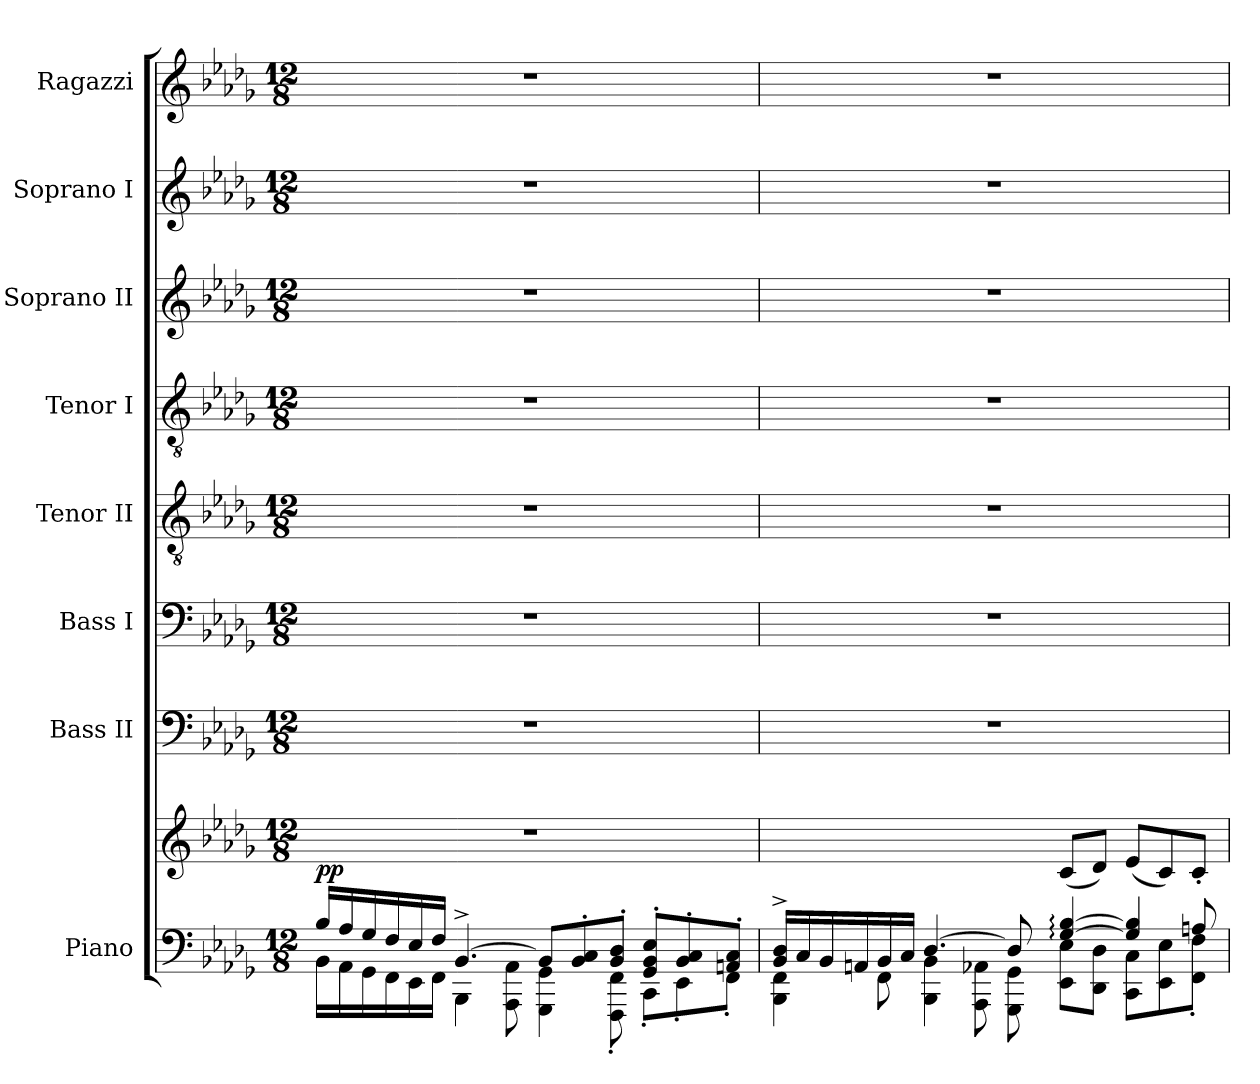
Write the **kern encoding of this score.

**kern	**kern	**dynam	**kern	**kern	**kern	**kern	**kern	**kern	**kern
*part8	*part8	*part8	*part7	*part6	*part5	*part4	*part3	*part2	*part1
*staff9	*staff8	*staff8/9	*staff7	*staff6	*staff5	*staff4	*staff3	*staff2	*staff1
*I"Piano	*	*	*I"Bass II	*I"Bass I	*I"Tenor II	*I"Tenor I	*I"Soprano II	*I"Soprano I	*I"Ragazzi
*I'Pno.	*	*	*I'B.II	*I'B.I	*I'T.II	*I'T.I	*I'S.II	*I'S.I	*I'Rzi.
*clefF4	*clefG2	*	*clefF4	*clefF4	*clefGv2	*clefGv2	*clefG2	*clefG2	*clefG2
*k[b-e-a-d-g-]	*k[b-e-a-d-g-]	*	*k[b-e-a-d-g-]	*k[b-e-a-d-g-]	*k[b-e-a-d-g-]	*k[b-e-a-d-g-]	*k[b-e-a-d-g-]	*k[b-e-a-d-g-]	*k[b-e-a-d-g-]
*M12/8	*M12/8	*	*M12/8	*M12/8	*M12/8	*M12/8	*M12/8	*M12/8	*M12/8
*MM81	*MM81	*	*MM81	*MM81	*MM81	*MM81	*MM81	*MM81	*MM81
=1	=1	=1	=1	=1	=1	=1	=1	=1	=1
*^	*	*	*	*	*	*	*	*	*
!	!	!	!LO:DY:a=2	!	!	!	!	!	!	!
16B-/LL	16BB-\LL	1.r	pp	1.r	1.r	1.r	1.r	1.r	1.r	1.r
16A-/	16AA-\	.	.	.	.	.	.	.	.	.
16G-/	16GG-\	.	.	.	.	.	.	.	.	.
16F/	16FF\	.	.	.	.	.	.	.	.	.
16E-/	16EE-\	.	.	.	.	.	.	.	.	.
16F/JJ	16FF\JJ	.	.	.	.	.	.	.	.	.
[4.BB-^/	4BBB-\	.	.	.	.	.	.	.	.	.
.	8AAA-\ 8AA-\	.	.	.	.	.	.	.	.	.
8BB-/L]	4GGG-\ 4GG-\	.	.	.	.	.	.	.	.	.
8BB-/' 8C/'	.	.	.	.	.	.	.	.	.	.
8BB-/' 8D-/'J	8FFF\' 8FF\'	.	.	.	.	.	.	.	.	.
8GG-/' 8BB-/' 8E-/'L	8CC'\L	.	.	.	.	.	.	.	.	.
8BB-/' 8C/'	8EE-'\	.	.	.	.	.	.	.	.	.
8AAn/' 8C/'J	8FF'\J	.	.	.	.	.	.	.	.	.
=2	=2	=2	=2	=2	=2	=2	=2	=2	=2	=2
16BB-/^ 16D-/^LL	4BBB-\ 4FF\	2.ryy	.	1.r	1.r	1.r	1.r	1.r	1.r	1.r
16C/	.	.	.	.	.	.	.	.	.	.
16BB-/	.	.	.	.	.	.	.	.	.	.
16AAn/	.	.	.	.	.	.	.	.	.	.
16BB-/	8FF\	.	.	.	.	.	.	.	.	.
16C/JJ	.	.	.	.	.	.	.	.	.	.
[4.D-/	4BBB-\ 4BB-\	.	.	.	.	.	.	.	.	.
.	8AAA-\ 8AA-X\	.	.	.	.	.	.	.	.	.
8D-/]	8GGG-\ 8GG-\	8ryy	.	.	.	.	.	.	.	.
[4G-/: [4B-/:	8EE-\ 8E-\L	(<8c/L	.	.	.	.	.	.	.	.
.	8DD-\ 8D-\J	8d-/J)	.	.	.	.	.	.	.	.
4G-/] 4B-/]	8CC\ 8C\L	(<8e-/L	.	.	.	.	.	.	.	.
.	8EE-\ 8E-\	8c/)	.	.	.	.	.	.	.	.
8An/	8FF\' 8F\'J	8c'/J	.	.	.	.	.	.	.	.
*v	*v	*	*	*	*	*	*	*	*	*
=	=	=	=	=	=	=	=	=	=
*-	*-	*-	*-	*-	*-	*-	*-	*-	*-
